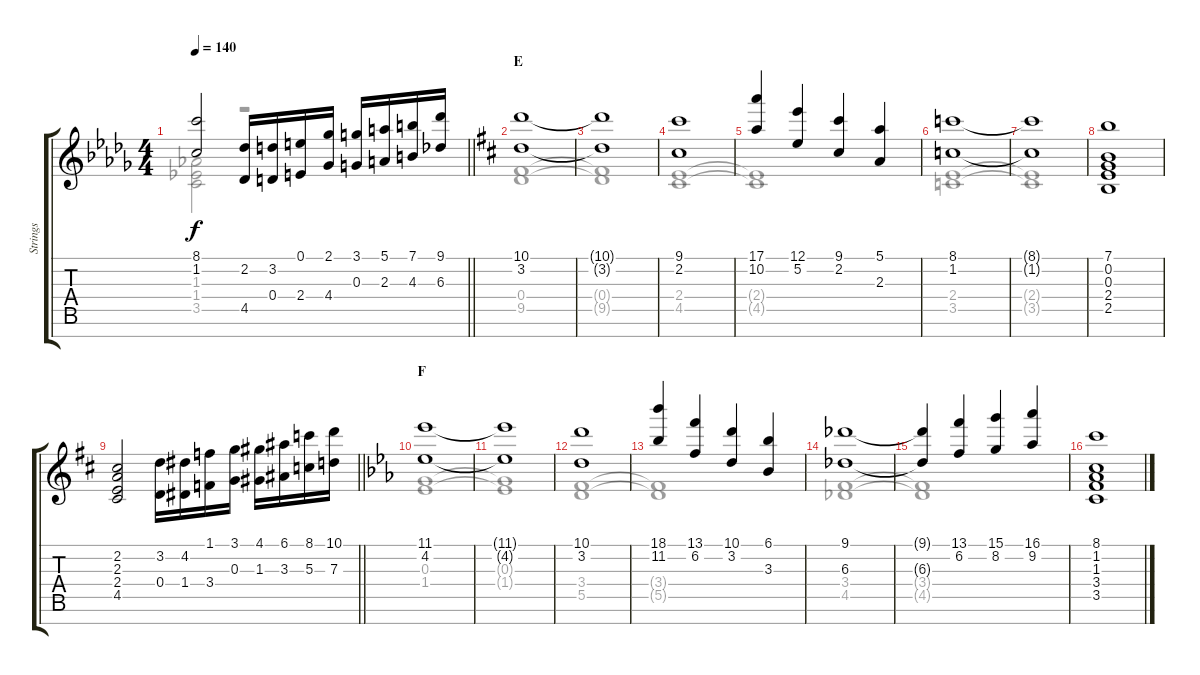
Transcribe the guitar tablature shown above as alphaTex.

\track ("Strings" "Strings") {instrument stringensemble1}
\staff {score tabs}
\tuning (E5 B4 G4 D4 A3 E3 B2) {hide}
\voice
\ts (4 4)
\tempo 140
\clef g2
\barLineRight lightlight
\ks db
(8.1 1.2).2{dy f} (2.2 4.5).16 (3.2 0.4).16 (0.1 2.4).16 (2.1 4.4).16 (3.1 0.3).16 (5.1 2.3).16 (7.1 4.3).16 (9.1 6.3).16 |
\section ("" "E")
\ks d
(10.1 3.2).1 |
(10.1{t} 3.2{t}).1 |
(9.1 2.2).1 |
(17.1 10.2).4 (12.1 5.2).4 (9.1 2.2).4 (5.1 2.3).4 |
(8.1 1.2).1 |
(8.1{t} 1.2{t}).1 |
(7.1 0.2 0.3 2.4 2.5).1 |
\barLineRight lightlight
(2.2 2.3 2.4 4.5).2 (3.2 0.4).16 (4.2 1.4).16 (1.1 3.4).16 (3.1 0.3).16 (4.1 1.3).16 (6.1 3.3).16 (8.1 5.3).16 (10.1 7.3).16 |
\section ("" "F")
\ks eb
(11.1 4.2).1 |
(11.1{t} 4.2{t}).1 |
(10.1 3.2).1 |
(18.1 11.2).4 (13.1 6.2).4 (10.1 3.2).4 (6.1 3.3).4 |
(9.1 6.3).1 |
(9.1{t} 6.3{t}).4 (13.1 6.2).4 (15.1 8.2).4 (16.1 9.2).4 |
(8.1 1.2 1.3 3.4 3.5).1
\voice
\clef g2
\ottava regular
\simile none
\barLineRight lightlight
\ks db
(1.3 1.4 3.5).2{dy f} r.2 |
\ks d
(0.4 9.5).1 |
(0.4{t} 9.5{t}).1 |
(2.4 4.5).1 |
(2.4{t} 4.5{t}).1 |
(2.4 3.5).1 |
(2.4{t} 3.5{t}).1 |
|
\barLineRight lightlight
|
\ks eb
(0.3 1.4).1 |
(0.3{t} 1.4{t}).1 |
(3.4 5.5).1 |
(3.4{t} 5.5{t}).1 |
(3.4 4.5).1 |
(3.4{t} 4.5{t}).1 |
